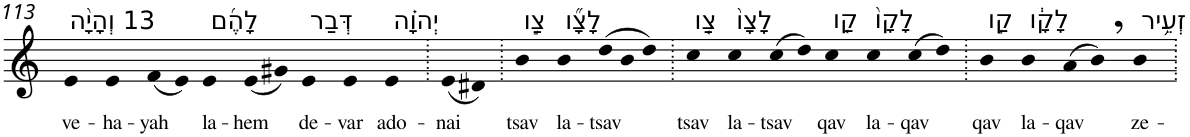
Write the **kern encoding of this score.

**kern	**text
*part1	*part1
*staff1	*staff1
*I"Piano	*
*I'Pno	*
!!LO:PB:g=z
*clefG2	*
*k[]	*
=113	=113
!LO:TX:a:t=13 וְהָיָ֨ה	!
!	!LO:LY:b
4e	ve-
!	!LO:LY:b
4e	-ha-
!	!LO:LY:b
(8f	-yah
8e)	.
!LO:TX:a:t=לָהֶ֜ם	!
!	!LO:LY:b
4e	la-
!	!LO:LY:b
(8e	-hem
8g#X)	.
!LO:TX:a:t=דְּבַר	!
!	!LO:LY:b
4e	de-
!	!LO:LY:b
4e	-var
!LO:TX:a:t=יְהוָ֗ה	!
!	!LO:LY:b
4e	ado-
=114.	=114.
!	!LO:LY:b
(8e	-nai
8d#X)	.
=115.	=115.
!LO:TX:a:t=צַ֣ו	!
!	!LO:LY:b
4b	tsav
!LO:TX:a:t=לָצָ֞ו	!
!	!LO:LY:b
4b	la-
!	!LO:LY:b
(12dd	-tsav
12b	.
12dd)	.
=116.	=116.
!LO:TX:a:t=צַ֤ו	!
!	!LO:LY:b
4cc	tsav
!LO:TX:a:t=לָצָו֙	!
!	!LO:LY:b
4cc	la-
!	!LO:LY:b
(8cc	-tsav
8dd)	.
!LO:TX:a:t=קַ֤ו	!
!	!LO:LY:b
4cc	qav
!LO:TX:a:t=לָקָו֙	!
!	!LO:LY:b
4cc	la-
!	!LO:LY:b
(8cc	-qav
8dd)	.
=117.	=117.
!LO:TX:a:t=קַ֣ו	!
!	!LO:LY:b
4b	qav
!LO:TX:a:t=לָקָ֔ו	!
!	!LO:LY:b
4b	la-
!	!LO:LY:b
(8a	-qav
8b,)	.
!LO:TX:a:t=זְעֵ֥יר	!
!	!LO:LY:b
4b	ze-
=.	=.
*-	*-
